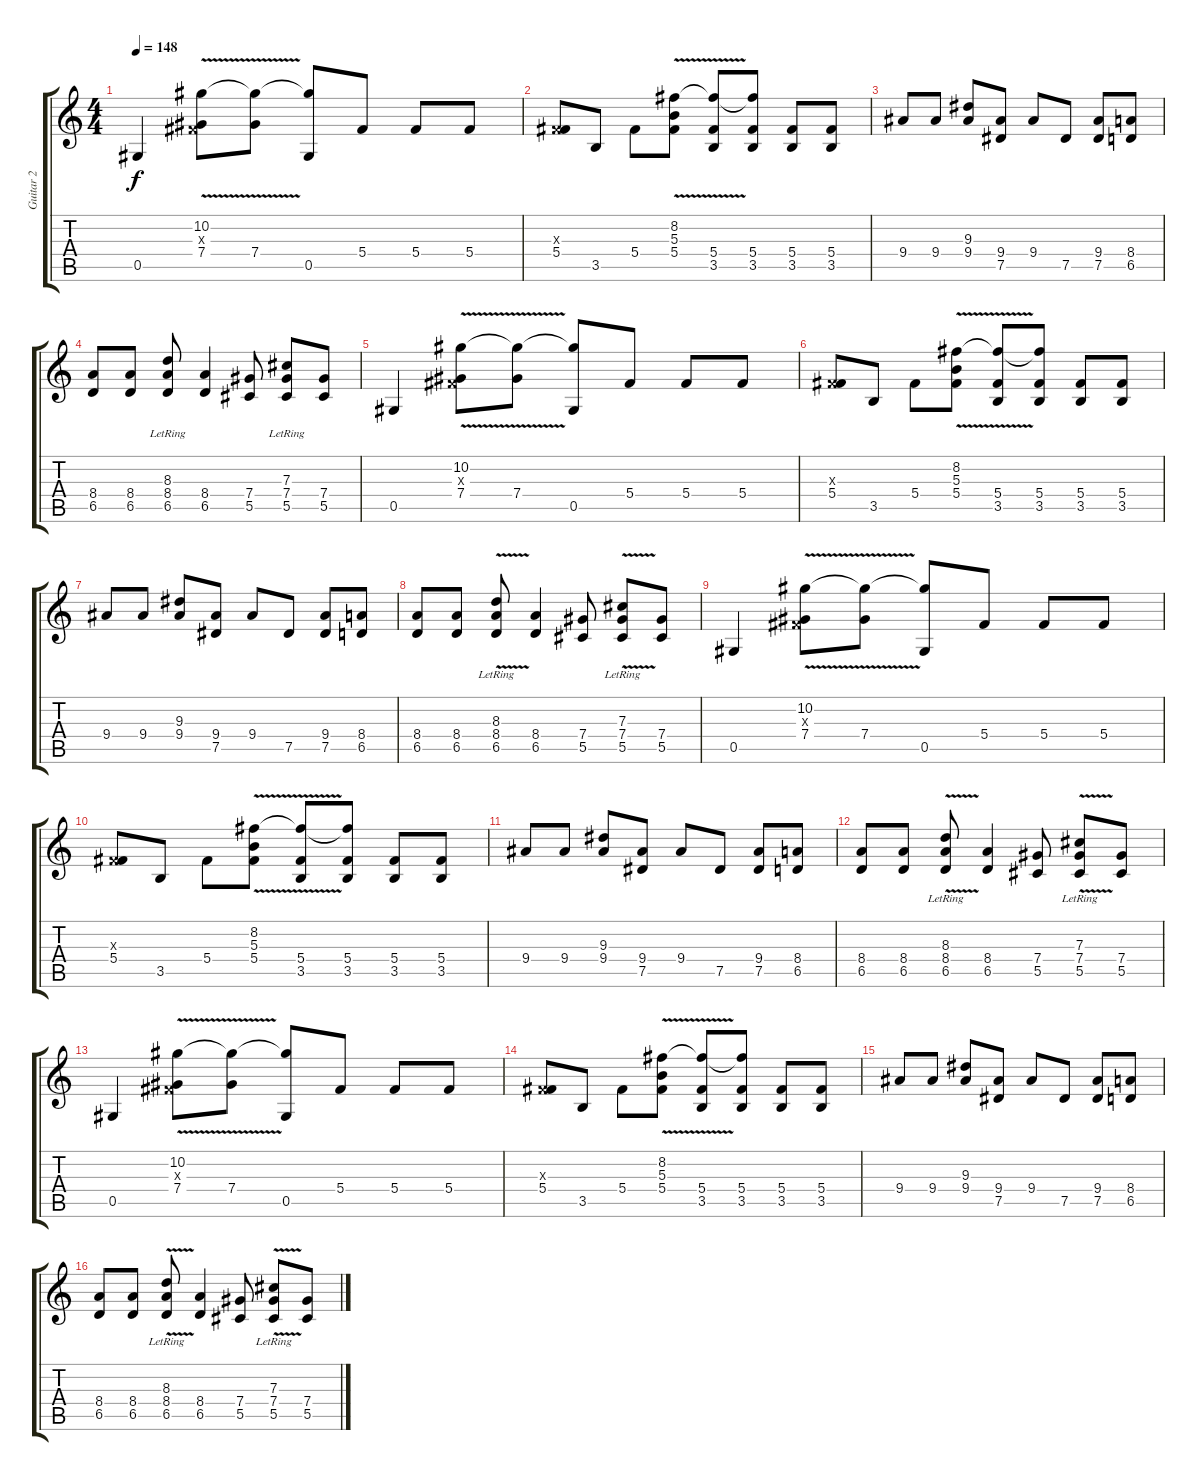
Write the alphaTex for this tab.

\track ("Guitar 2" "Guitar 2") {instrument distortionguitar}
\staff {score tabs}
\tuning (Eb4 Bb3 Gb3 Db3 Ab2 Db2) {hide}
\ts (4 4)
\tempo 148
\clef g2
\ks c
0.5.4{dy f volume 12 instrument electricguitarmuted} (10.2{v} 0.3{x} 7.4).8 (10.2{t} 7.4).8 (10.2{t} 0.5).8 5.4.8 5.4.8 5.4.8 |
(0.3{x} 5.4).8 3.5.8 5.4.8 (8.2{v} 5.3 5.4).8 (8.2{t} 5.4 3.5).8 (8.2{t} 5.4 3.5).8 (5.4 3.5).8 (5.4 3.5).8 |
9.4.8 9.4.8 (9.3 9.4).8 (9.4 7.5).8 9.4.8 7.5.8 (9.4 7.5).8 (8.4 6.5).8 |
(8.4 6.5).8 (8.4 6.5).8 (8.3{lr} 8.4 6.5).8 (8.4 6.5).4 (7.4 5.5).8 (7.3{lr} 7.4 5.5).8 (7.4 5.5).8 |
0.5.4 (10.2{v} 0.3{x} 7.4).8 (10.2{t} 7.4).8 (10.2{t} 0.5).8 5.4.8 5.4.8 5.4.8 |
(0.3{x} 5.4).8 3.5.8 5.4.8 (8.2{v} 5.3 5.4).8 (8.2{t} 5.4 3.5).8 (8.2{t} 5.4 3.5).8 (5.4 3.5).8 (5.4 3.5).8 |
9.4.8 9.4.8 (9.3 9.4).8 (9.4 7.5).8 9.4.8 7.5.8 (9.4 7.5).8 (8.4 6.5).8 |
(8.4 6.5).8 (8.4 6.5).8 (8.3{v lr} 8.4 6.5).8 (8.4 6.5).4 (7.4 5.5).8 (7.3{v lr} 7.4 5.5).8 (7.4 5.5).8 |
0.5.4 (10.2{v} 0.3{x} 7.4).8 (10.2{t} 7.4).8 (10.2{t} 0.5).8 5.4.8 5.4.8 5.4.8 |
(0.3{x} 5.4).8 3.5.8 5.4.8 (8.2{v} 5.3 5.4).8 (8.2{t} 5.4 3.5).8 (8.2{t} 5.4 3.5).8 (5.4 3.5).8 (5.4 3.5).8 |
9.4.8 9.4.8 (9.3 9.4).8 (9.4 7.5).8 9.4.8 7.5.8 (9.4 7.5).8 (8.4 6.5).8 |
(8.4 6.5).8 (8.4 6.5).8 (8.3{v lr} 8.4 6.5).8 (8.4 6.5).4 (7.4 5.5).8 (7.3{v lr} 7.4 5.5).8 (7.4 5.5).8 |
0.5.4 (10.2{v} 0.3{x} 7.4).8 (10.2{t} 7.4).8 (10.2{t} 0.5).8 5.4.8 5.4.8 5.4.8 |
(0.3{x} 5.4).8 3.5.8 5.4.8 (8.2{v} 5.3 5.4).8 (8.2{t} 5.4 3.5).8 (8.2{t} 5.4 3.5).8 (5.4 3.5).8 (5.4 3.5).8 |
9.4.8 9.4.8 (9.3 9.4).8 (9.4 7.5).8 9.4.8 7.5.8 (9.4 7.5).8 (8.4 6.5).8 |
(8.4 6.5).8 (8.4 6.5).8 (8.3{v lr} 8.4 6.5).8 (8.4 6.5).4 (7.4 5.5).8 (7.3{v lr} 7.4 5.5).8 (7.4 5.5).8
